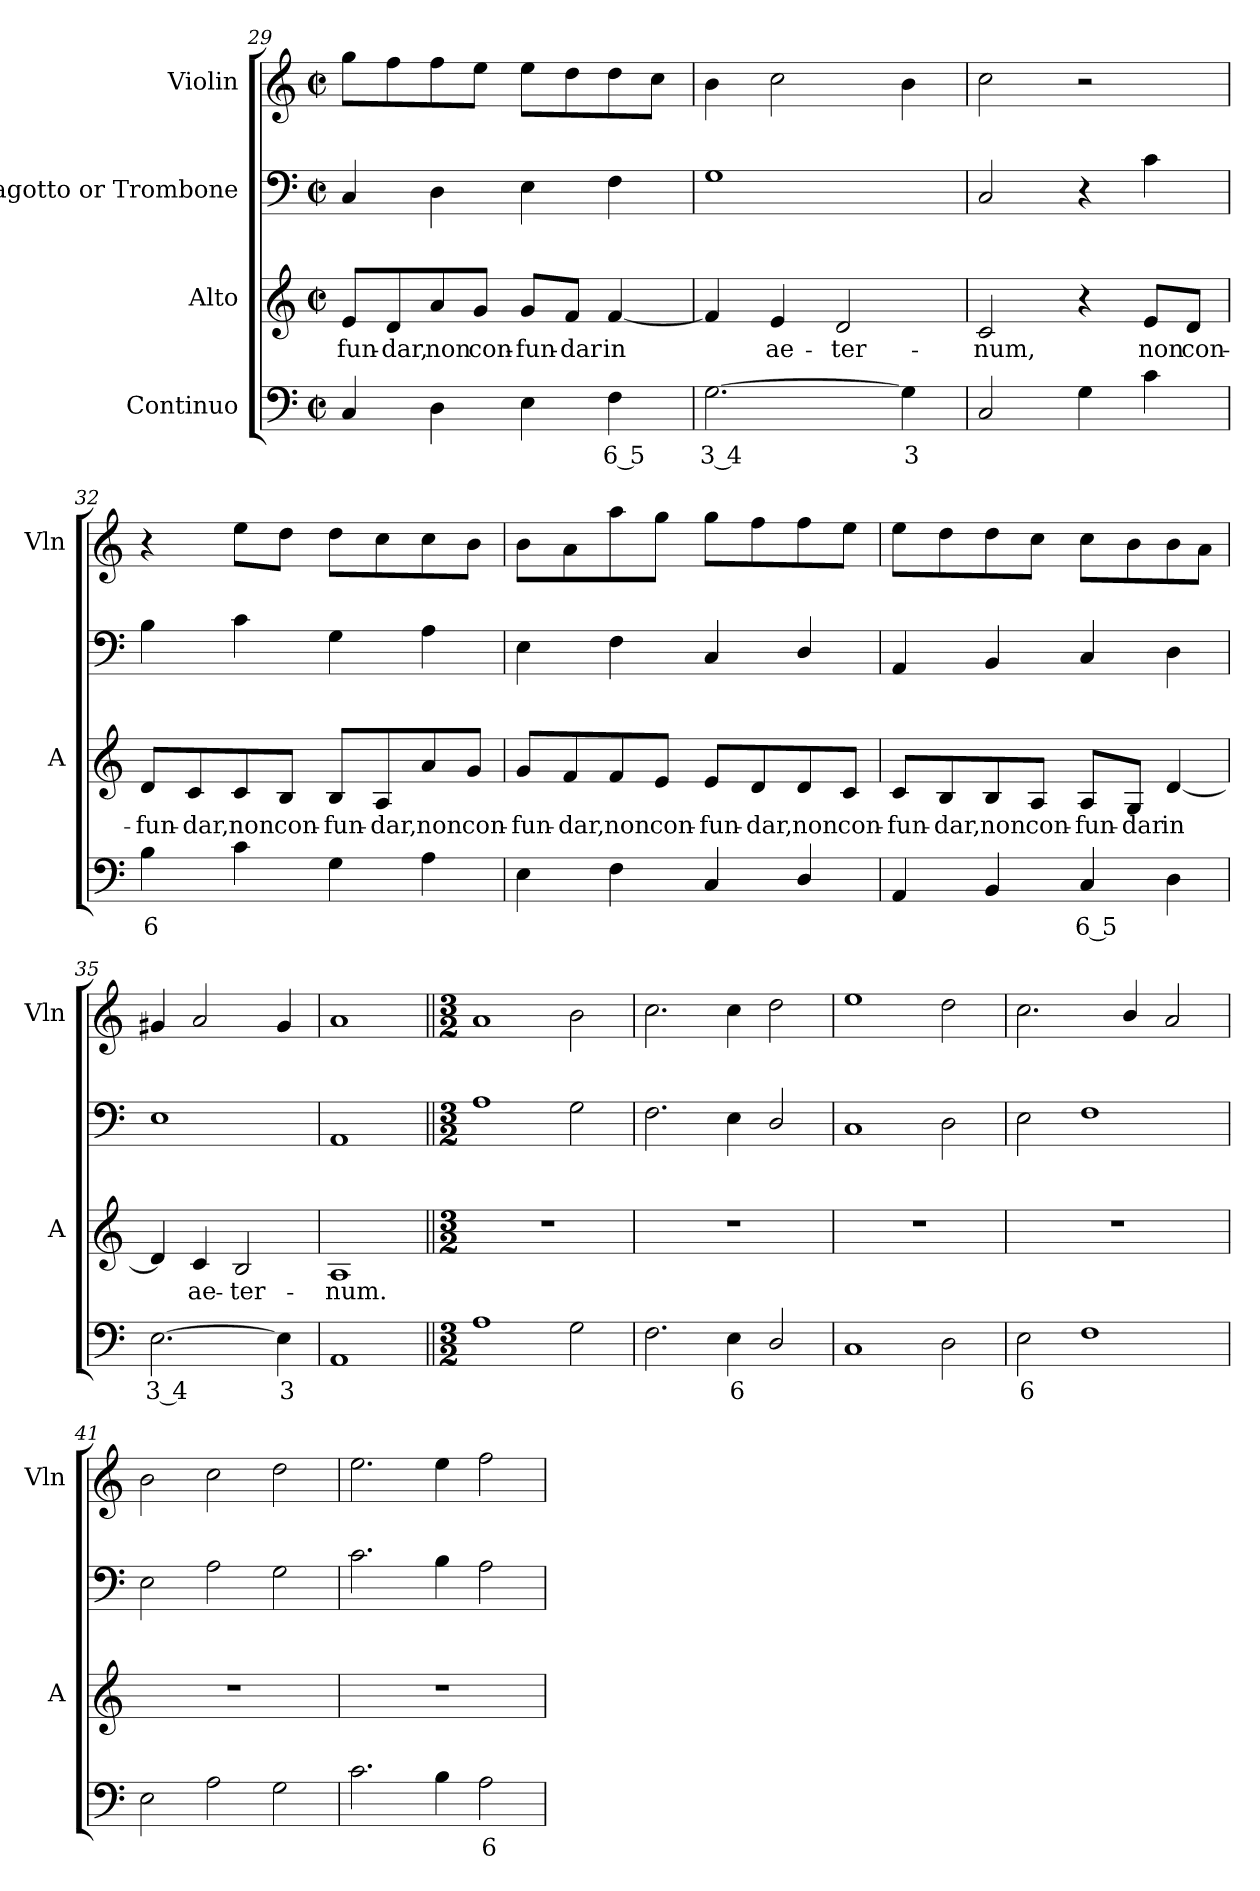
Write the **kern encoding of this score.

**kern	**text	**kern	**text	**kern	**kern
*part4	*part4	*part3	*part3	*part2	*part1
*staff4	*staff4	*staff3	*staff3	*staff2	*staff1
*I"Continuo	*	*I"Alto	*	*I"Fagotto or Trombone	*I"Violin
*	*	*I'A	*	*	*I'Vln
*clefF4	*	*clefG2	*	*clefF4	*clefG2
*k[]	*	*k[]	*	*k[]	*k[]
*C:	*	*C:	*	*C:	*C:
*M2/2	*	*M2/2	*	*M2/2	*M2/2
*met(c|)	*	*met(c|)	*	*met(c|)	*met(c|)
=29	=29	=29	=29	=29	=29
!	!	!	!LO:LY:b	!	!
4C	.	8e/L	-fun-	4C	8ggL
!	!	!	!LO:LY:b	!	!
.	.	8d/	-dar,	.	8ff
!	!	!	!LO:LY:b	!	!
4D	.	8a/	non	4D	8ff
!	!	!	!LO:LY:b	!	!
.	.	8g/J	con-	.	8eeJ
!	!	!	!LO:LY:b	!	!
4E	.	8g/L	-fun-	4E	8eeL
!	!	!	!LO:LY:b	!	!
.	.	8f/J	-dar	.	8dd
!	!LO:LY:b	!	!LO:LY:b	!	!
4F	6 5	[4f	in	4F	8dd
.	.	.	.	.	8ccJ
=30	=30	=30	=30	=30	=30
!	!LO:LY:b	!	!	!	!
[2.G	3 4	4f]	.	1G	4b
!	!	!	!LO:LY:b	!	!
.	.	4e	ae-	.	2cc
!	!	!	!LO:LY:b	!	!
.	.	2d	-ter-	.	.
!	!LO:LY:b	!	!	!	!
4G]	3	.	.	.	4b
=31	=31	=31	=31	=31	=31
!	!	!	!LO:LY:b	!	!
2C	.	2c	-num,	2C	2cc
4G	.	4r	.	4r	2r
!	!	!	!LO:LY:b	!	!
4c	.	8e/L	non	4c	.
!	!	!	!LO:LY:b	!	!
.	.	8d/J	con-	.	.
!!LO:LB:g=z
=32	=32	=32	=32	=32	=32
!	!LO:LY:b	!	!LO:LY:b	!	!
4B	6	8d/L	-fun-	4B	4r
!	!	!	!LO:LY:b	!	!
.	.	8c/	-dar,	.	.
!	!	!	!LO:LY:b	!	!
4c	.	8c/	non	4c	8eeL
!	!	!	!LO:LY:b	!	!
.	.	8B/J	con-	.	8ddJ
!	!	!	!LO:LY:b	!	!
4G	.	8B/L	-fun-	4G	8ddL
!	!	!	!LO:LY:b	!	!
.	.	8A/	-dar,	.	8cc
!	!	!	!LO:LY:b	!	!
4A	.	8a/	non	4A	8cc
!	!	!	!LO:LY:b	!	!
.	.	8g/J	con-	.	8bJ
=33	=33	=33	=33	=33	=33
!	!	!	!LO:LY:b	!	!
4E	.	8g/L	-fun-	4E	8bL
!	!	!	!LO:LY:b	!	!
.	.	8f/	-dar,	.	8a
!	!	!	!LO:LY:b	!	!
4F	.	8f/	non	4F	8aa
!	!	!	!LO:LY:b	!	!
.	.	8e/J	con-	.	8ggJ
!	!	!	!LO:LY:b	!	!
4C	.	8e/L	-fun-	4C	8ggL
!	!	!	!LO:LY:b	!	!
.	.	8d/	-dar,	.	8ff
!	!	!	!LO:LY:b	!	!
4D/	.	8d/	non	4D/	8ff
!	!	!	!LO:LY:b	!	!
.	.	8c/J	con-	.	8eeJ
=34	=34	=34	=34	=34	=34
!	!	!	!LO:LY:b	!	!
4AA	.	8c/L	-fun-	4AA	8eeL
!	!	!	!LO:LY:b	!	!
.	.	8B/	-dar,	.	8dd
!	!	!	!LO:LY:b	!	!
4BB	.	8B/	non	4BB	8dd
!	!	!	!LO:LY:b	!	!
.	.	8A/J	con-	.	8ccJ
!	!LO:LY:b	!	!LO:LY:b	!	!
4C	6 5	8A/L	-fun-	4C	8ccL
!	!	!	!LO:LY:b	!	!
.	.	8G/J	-dar	.	8b
!	!	!	!LO:LY:b	!	!
4D	.	[4d	in	4D	8b
.	.	.	.	.	8aJ
!!LO:LB:g=z
=35	=35	=35	=35	=35	=35
!	!LO:LY:b	!	!	!	!
[2.E	3 4	4d]	.	1E	4g#X
!	!	!	!LO:LY:b	!	!
.	.	4c	ae-	.	2a
!	!	!	!LO:LY:b	!	!
.	.	2B	-ter-	.	.
!	!LO:LY:b	!	!	!	!
4E]	3	.	.	.	4g#
=36	=36	=36	=36	=36	=36
!	!	!	!LO:LY:b	!	!
1AA	.	1A	-num.	1AA	1a
=37||	=37||	=37||	=37||	=37||	=37||
*M3/2	*	*M3/2	*	*M3/2	*M3/2
!	!	!LO:N:vis=1	!	!	!
1A	.	1.r	.	1A	1a
2G	.	.	.	2G	2b
=38	=38	=38	=38	=38	=38
!	!	!LO:N:vis=1	!	!	!
2.F	.	1.r	.	2.F	2.cc
!	!LO:LY:b	!	!	!	!
4E	6	.	.	4E	4cc
2D/	.	.	.	2D/	2dd
=39	=39	=39	=39	=39	=39
!	!	!LO:N:vis=1	!	!	!
1C	.	1.r	.	1C	1ee
2D	.	.	.	2D	2dd
=40	=40	=40	=40	=40	=40
!	!LO:LY:b	!LO:N:vis=1	!	!	!
2E	6	1.r	.	2E	2.cc
1F	.	.	.	1F	.
.	.	.	.	.	4b/
.	.	.	.	.	2a
=41	=41	=41	=41	=41	=41
!	!	!LO:N:vis=1	!	!	!
2E	.	1.r	.	2E	2b
2A	.	.	.	2A	2cc
2G	.	.	.	2G	2dd
=42	=42	=42	=42	=42	=42
!	!	!LO:N:vis=1	!	!	!
2.c	.	1.r	.	2.c	2.ee
4B	.	.	.	4B	4ee
!	!LO:LY:b	!	!	!	!
2A	6	.	.	2A	2ff
=	=	=	=	=	=
*-	*-	*-	*-	*-	*-
